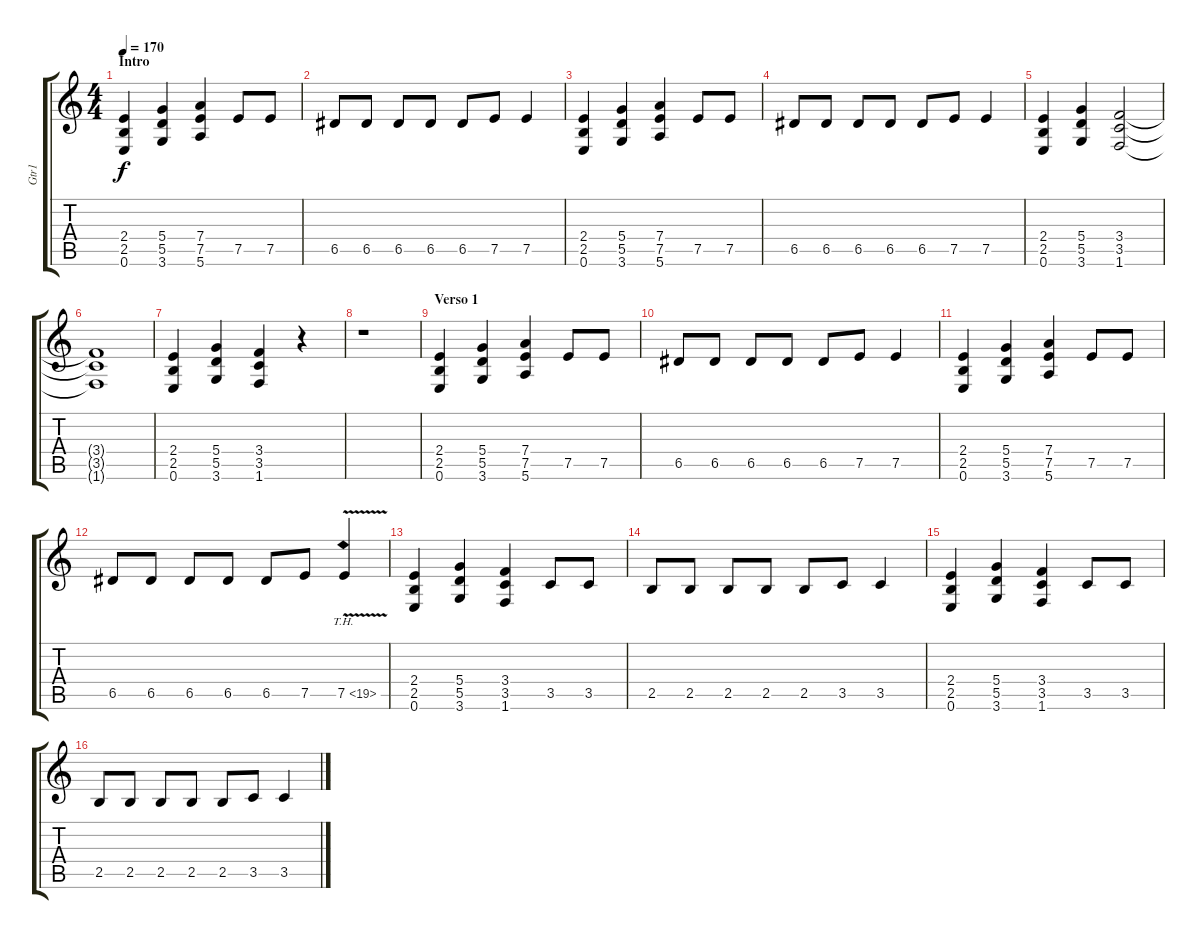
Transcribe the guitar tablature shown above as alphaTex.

\track ("Gtr1" "Gtr1") {instrument overdrivenguitar}
\staff {score tabs}
\tuning (E4 B3 G3 D3 A2 E2) {hide}
\ts (4 4)
\section ("" "Intro")
\tempo 170
\clef g2
\ks c
(2.4 2.5 0.6).4{dy f instrument overdrivenguitar} (5.4 5.5 3.6).4 (7.4 7.5 5.6).4 7.5.8 7.5.8 |
6.5.8 6.5.8 6.5.8 6.5.8 6.5.8 7.5.8 7.5.4 |
(2.4 2.5 0.6).4 (5.4 5.5 3.6).4 (7.4 7.5 5.6).4 7.5.8 7.5.8 |
6.5.8 6.5.8 6.5.8 6.5.8 6.5.8 7.5.8 7.5.4 |
(2.4 2.5 0.6).4 (5.4 5.5 3.6).4 (3.4 3.5 1.6).2 |
(3.4{t} 3.5{t} 1.6{t}).1 |
(2.4 2.5 0.6).4 (5.4 5.5 3.6).4 (3.4 3.5 1.6).4 r.4 |
r.1 |
\section ("" "Verso 1")
(2.4 2.5 0.6).4 (5.4 5.5 3.6).4 (7.4 7.5 5.6).4 7.5.8 7.5.8 |
6.5.8 6.5.8 6.5.8 6.5.8 6.5.8 7.5.8 7.5.4 |
(2.4 2.5 0.6).4 (5.4 5.5 3.6).4 (7.4 7.5 5.6).4 7.5.8 7.5.8 |
6.5.8 6.5.8 6.5.8 6.5.8 6.5.8 7.5.8 7.5{th 12 v}.4 |
(2.4 2.5 0.6).4 (5.4 5.5 3.6).4 (3.4 3.5 1.6).4 3.5.8 3.5.8 |
2.5.8 2.5.8 2.5.8 2.5.8 2.5.8 3.5.8 3.5.4 |
(2.4 2.5 0.6).4 (5.4 5.5 3.6).4 (3.4 3.5 1.6).4 3.5.8 3.5.8 |
2.5.8 2.5.8 2.5.8 2.5.8 2.5.8 3.5.8 3.5.4
